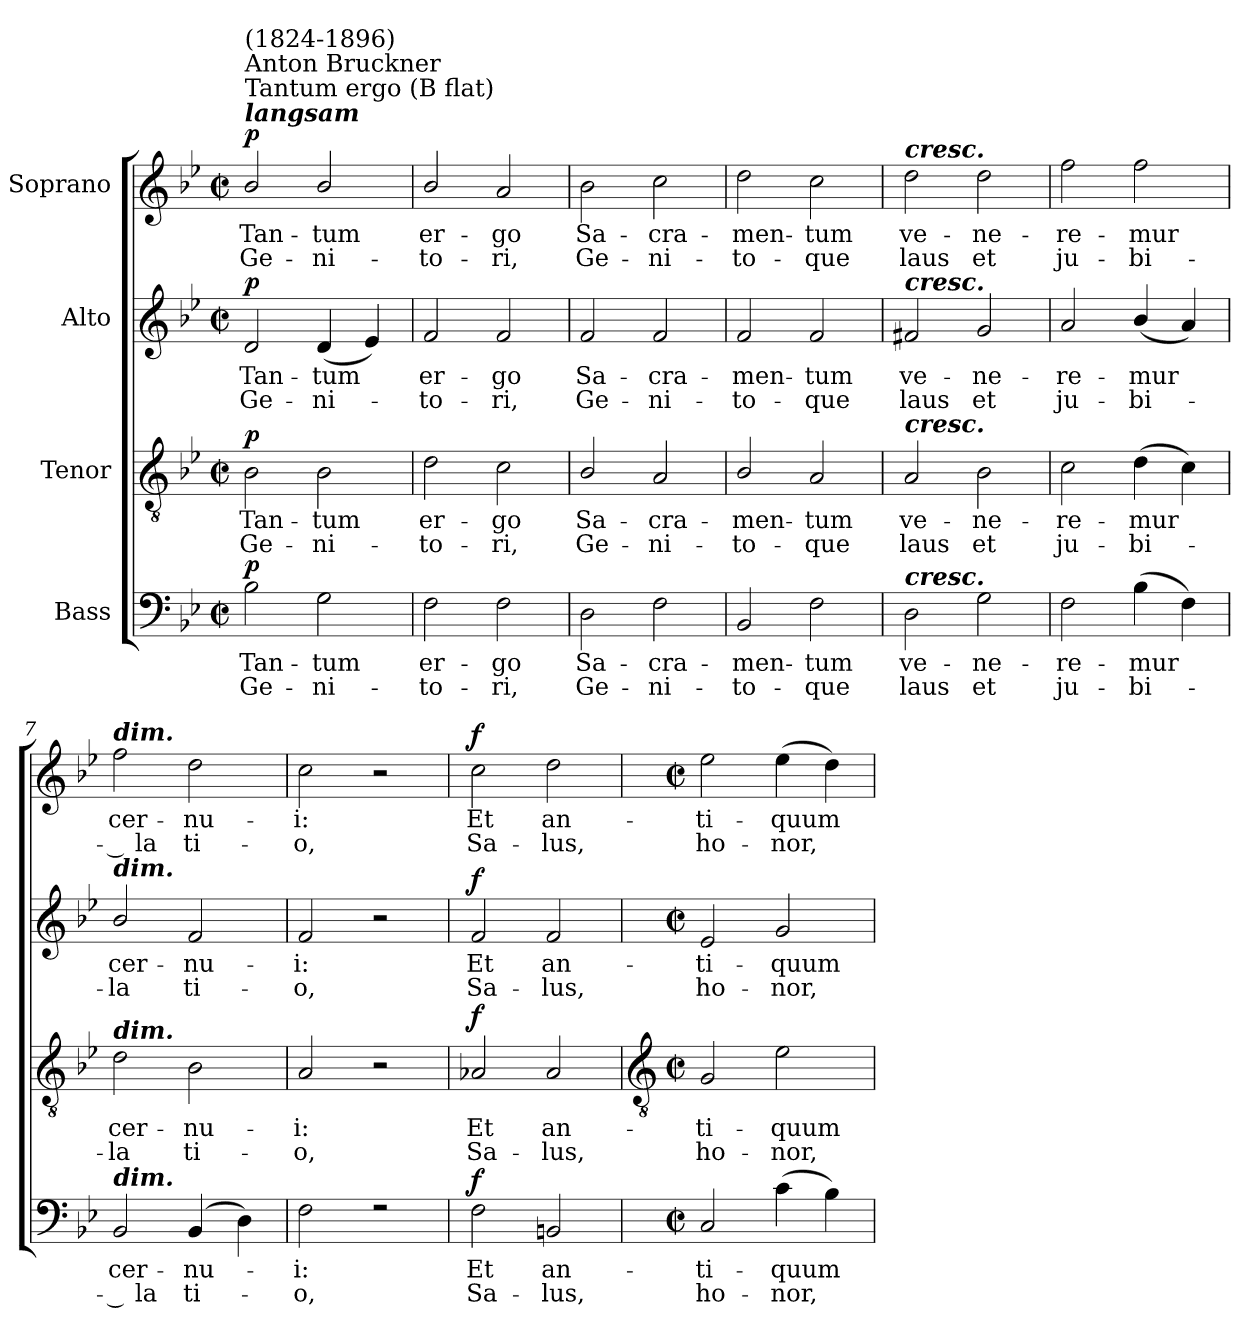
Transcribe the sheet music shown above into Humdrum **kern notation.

**kern	**text	**text	**dynam	**kern	**text	**text	**dynam	**kern	**text	**text	**dynam	**kern	**text	**text	**dynam
*part4	*part4	*part4	*part4	*part3	*part3	*part3	*part3	*part2	*part2	*part2	*part2	*part1	*part1	*part1	*part1
*staff4	*staff4	*staff4	*staff4	*staff3	*staff3	*staff3	*staff3	*staff2	*staff2	*staff2	*staff2	*staff1	*staff1	*staff1	*staff1
*I"Bass	*	*	*	*I"Tenor	*	*	*	*I"Alto	*	*	*	*I"Soprano	*	*	*
*clefF4	*	*	*	*clefGv2	*	*	*	*clefG2	*	*	*	*clefG2	*	*	*
*k[b-e-]	*	*	*	*k[b-e-]	*	*	*	*k[b-e-]	*	*	*	*k[b-e-]	*	*	*
*B-:	*	*	*	*B-:	*	*	*	*B-:	*	*	*	*B-:	*	*	*
*M2/2	*	*	*	*M2/2	*	*	*	*M2/2	*	*	*	*M2/2	*	*	*
*met(c|)	*	*	*	*met(c|)	*	*	*	*met(c|)	*	*	*	*met(c|)	*	*	*
*MM120	*	*	*	*MM120	*	*	*	*MM120	*	*	*	*MM120	*	*	*
=1	=1	=1	=1	=1	=1	=1	=1	=1	=1	=1	=1	=1	=1	=1	=1
!	!	!	!	!	!	!	!	!	!	!	!	!LO:TX:a:Bi:t=langsam	!	!	!
!	!	!	!	!	!	!	!	!	!	!	!	!LO:TX:a:t=Tantum ergo (B flat)	!	!	!
!	!	!	!	!	!	!	!	!	!	!	!	!LO:TX:a:t=Anton Bruckner	!	!	!
!	!	!	!	!	!	!	!	!	!	!	!	!LO:TX:a:t=(1824-1896)	!	!	!
!	!LO:LY:b	!LO:LY:b	!LO:DY:b	!	!LO:LY:b	!LO:LY:b	!LO:DY:b	!	!LO:LY:b	!LO:LY:b	!LO:DY:b	!	!LO:LY:b	!LO:LY:b	!LO:DY:b
*^	*	*	*	*	*	*	*	*	*	*	*	*	*	*	*
2B-\	1ryy	Tan-	-Ge-	p	2B-\	Tan-	-Ge-	p	2d/	Tan-	-Ge-	p	2b-/	Tan-	-Ge-	p
!	!	!LO:LY:b	!LO:LY:b	!	!	!LO:LY:b	!LO:LY:b	!	!	!LO:LY:b	!LO:LY:b	!	!	!LO:LY:b	!LO:LY:b	!
2G\	.	-tum	ni-	.	2B-\	-tum	ni-	.	(<4d/	-tum	ni-	.	2b-/	-tum	ni-	.
.	.	.	.	.	.	.	.	.	4e-/)	.	.	.	.	.	.	.
=2	=2	=2	=2	=2	=2	=2	=2	=2	=2	=2	=2	=2	=2	=2	=2	=2
!	!	!LO:LY:b	!LO:LY:b	!	!	!LO:LY:b	!LO:LY:b	!	!	!LO:LY:b	!LO:LY:b	!	!	!LO:LY:b	!LO:LY:b	!
2F\	1ryy	-er-	-to-	.	2d\	-er-	-to-	.	2f/	er-	-to-	.	2b-/	-er-	-to-	.
!	!	!LO:LY:b	!LO:LY:b	!	!	!LO:LY:b	!LO:LY:b	!	!	!LO:LY:b	!LO:LY:b	!	!	!LO:LY:b	!LO:LY:b	!
2F\	.	-go	ri,	.	2c\	-go	ri,	.	2f/	-go	ri,	.	2a/	-go	ri,	.
=3	=3	=3	=3	=3	=3	=3	=3	=3	=3	=3	=3	=3	=3	=3	=3	=3
!	!	!LO:LY:b	!LO:LY:b	!	!	!LO:LY:b	!LO:LY:b	!	!	!LO:LY:b	!LO:LY:b	!	!	!LO:LY:b	!LO:LY:b	!
2D\	1ryy	Sa-	-Ge-	.	2B-/	Sa-	-Ge-	.	2f/	Sa-	-Ge-	.	2b-\	Sa-	-Ge-	.
!	!	!LO:LY:b	!LO:LY:b	!	!	!LO:LY:b	!LO:LY:b	!	!	!LO:LY:b	!LO:LY:b	!	!	!LO:LY:b	!LO:LY:b	!
2F\	.	-cra-	-ni-	.	2A/	-cra-	-ni-	.	2f/	-cra-	-ni-	.	2cc\	-cra-	-ni-	.
=4	=4	=4	=4	=4	=4	=4	=4	=4	=4	=4	=4	=4	=4	=4	=4	=4
!	!	!LO:LY:b	!LO:LY:b	!	!	!LO:LY:b	!LO:LY:b	!	!	!LO:LY:b	!LO:LY:b	!	!	!LO:LY:b	!LO:LY:b	!
2BB-/	1ryy	-men-	-to-	.	2B-/	-men-	-to-	.	2f/	-men-	-to-	.	2dd\	-men-	-to-	.
!	!	!LO:LY:b	!LO:LY:b	!	!	!LO:LY:b	!LO:LY:b	!	!	!LO:LY:b	!LO:LY:b	!	!	!LO:LY:b	!LO:LY:b	!
2F\	.	-tum	que	.	2A/	-tum	que	.	2f/	-tum	que	.	2cc\	-tum	que	.
=5	=5	=5	=5	=5	=5	=5	=5	=5	=5	=5	=5	=5	=5	=5	=5	=5
!	!	!	!	!	!	!	!	!	!	!	!	!	!LO:TX:a:Bi:t=cresc.	!	!	!
!	!	!	!	!	!	!	!	!	!LO:TX:a:Bi:t=cresc.	!	!	!	!	!	!	!
!	!	!	!	!	!LO:TX:a:Bi:t=cresc.	!	!	!	!	!	!	!	!	!	!	!
!LO:TX:a:Bi:t=cresc.	!	!	!	!	!	!	!	!	!	!	!	!	!	!	!	!
!	!	!LO:LY:b	!LO:LY:b	!	!	!LO:LY:b	!LO:LY:b	!	!	!LO:LY:b	!LO:LY:b	!	!	!LO:LY:b	!LO:LY:b	!
2D\	1ryy	ve-	-laus	.	2A/	ve-	-laus	.	2f#X/	ve-	-laus	.	2dd\	ve-	-laus	.
!	!	!LO:LY:b	!LO:LY:b	!	!	!LO:LY:b	!LO:LY:b	!	!	!LO:LY:b	!LO:LY:b	!	!	!LO:LY:b	!LO:LY:b	!
2G\	.	ne-	-et	.	2B-\	ne-	-et	.	2g/	ne-	-et	.	2dd\	ne-	-et	.
=6	=6	=6	=6	=6	=6	=6	=6	=6	=6	=6	=6	=6	=6	=6	=6	=6
!	!	!LO:LY:b	!LO:LY:b	!	!	!LO:LY:b	!LO:LY:b	!	!	!LO:LY:b	!LO:LY:b	!	!	!LO:LY:b	!LO:LY:b	!
2F\	1ryy	re-	-ju-	.	2c\	re-	-ju-	.	2a/	re-	-ju-	.	2ff\	re-	-ju-	.
!	!	!LO:LY:b	!LO:LY:b	!	!	!LO:LY:b	!LO:LY:b	!	!	!LO:LY:b	!LO:LY:b	!	!	!LO:LY:b	!LO:LY:b	!
(>4B-\	.	-mur	bi-	.	(>4d\	-mur	bi-	.	(<4b-/	-mur	bi-	.	2ff\	-mur	bi-	.
4F\)	.	.	.	.	4c\)	.	.	.	4a/)	.	.	.	.	.	.	.
=7	=7	=7	=7	=7	=7	=7	=7	=7	=7	=7	=7	=7	=7	=7	=7	=7
!	!	!	!	!	!	!	!	!	!	!	!	!	!LO:TX:a:Bi:t=dim.	!	!	!
!	!	!	!	!	!	!	!	!	!LO:TX:a:Bi:t=dim.	!	!	!	!	!	!	!
!	!	!	!	!	!LO:TX:a:Bi:t=dim.	!	!	!	!	!	!	!	!	!	!	!
!LO:TX:a:Bi:t=dim.	!	!	!	!	!	!	!	!	!	!	!	!	!	!	!	!
!	!	!LO:LY:b	!LO:LY:b	!	!	!LO:LY:b	!LO:LY:b	!	!	!LO:LY:b	!LO:LY:b	!	!	!LO:LY:b	!LO:LY:b	!
2BB-/	1ryy	-cer-	-­ la	.	2d\	cer-	-la	.	2b-/	cer-	-la	.	2ff\	-cer-	-­ la	.
!	!	!LO:LY:b	!LO:LY:b	!	!	!LO:LY:b	!LO:LY:b	!	!	!LO:LY:b	!LO:LY:b	!	!	!LO:LY:b	!LO:LY:b	!
(<4BB-/	.	nu-	-ti-	.	2B-\	nu-	-ti-	.	2f/	nu-	-ti-	.	2dd\	nu-	-ti-	.
4D\)	.	.	.	.	.	.	.	.	.	.	.	.	.	.	.	.
=8	=8	=8	=8	=8	=8	=8	=8	=8	=8	=8	=8	=8	=8	=8	=8	=8
!	!	!LO:LY:b	!LO:LY:b	!	!	!LO:LY:b	!LO:LY:b	!	!	!LO:LY:b	!LO:LY:b	!	!	!LO:LY:b	!LO:LY:b	!
2F\	1ryy	-i:	o,	.	2A/	-i:	o,	.	2f/	-i:	o,	.	2cc\	-i:	o,	.
2r	.	.	.	.	2r	.	.	.	2r	.	.	.	2r	.	.	.
=9	=9	=9	=9	=9	=9	=9	=9	=9	=9	=9	=9	=9	=9	=9	=9	=9
!	!	!LO:LY:b	!LO:LY:b	!LO:DY:b	!	!LO:LY:b	!LO:LY:b	!LO:DY:b	!	!LO:LY:b	!LO:LY:b	!LO:DY:b	!	!LO:LY:b	!LO:LY:b	!LO:DY:b
2F\	1ryy	Et	Sa-	f	2A-X/	Et	Sa-	f	2f/	Et	Sa-	f	2cc\	Et	Sa-	f
!	!	!LO:LY:b	!LO:LY:b	!	!	!LO:LY:b	!LO:LY:b	!	!	!LO:LY:b	!LO:LY:b	!	!	!LO:LY:b	!LO:LY:b	!
2BBn/	.	-an-	-lus,	.	2A-/	-an-	-lus,	.	2f/	-an-	-lus,	.	2dd\	-an-	-lus,	.
*v	*v	*	*	*	*	*	*	*	*	*	*	*	*	*	*	*
!!LO:PB:g=z
=10	=10	=10	=10	=10	=10	=10	=10	=10	=10	=10	=10	=10	=10	=10	=10
*	*	*	*	*clefGv2	*	*	*	*	*	*	*	*	*	*	*
*M2/2	*	*	*	*M2/2	*	*	*	*M2/2	*	*	*	*M2/2	*	*	*
*met(c|)	*	*	*	*met(c|)	*	*	*	*met(c|)	*	*	*	*met(c|)	*	*	*
!	!LO:LY:b	!LO:LY:b	!	!	!LO:LY:b	!LO:LY:b	!	!	!LO:LY:b	!LO:LY:b	!	!	!LO:LY:b	!LO:LY:b	!
2C/	ti-	-ho-	.	2G/	ti-	-ho-	.	2e-/	ti-	-ho-	.	2ee-\	ti-	-ho-	.
!	!LO:LY:b	!LO:LY:b	!	!	!LO:LY:b	!LO:LY:b	!	!	!LO:LY:b	!LO:LY:b	!	!	!LO:LY:b	!LO:LY:b	!
(>4c\	-quum	nor,	.	2e-\	-quum	nor,	.	2g/	-quum	nor,	.	(>4ee-\	-quum	nor,	.
4B-\)	.	.	.	.	.	.	.	.	.	.	.	4dd\)	.	.	.
=	=	=	=	=	=	=	=	=	=	=	=	=	=	=	=
*-	*-	*-	*-	*-	*-	*-	*-	*-	*-	*-	*-	*-	*-	*-	*-
